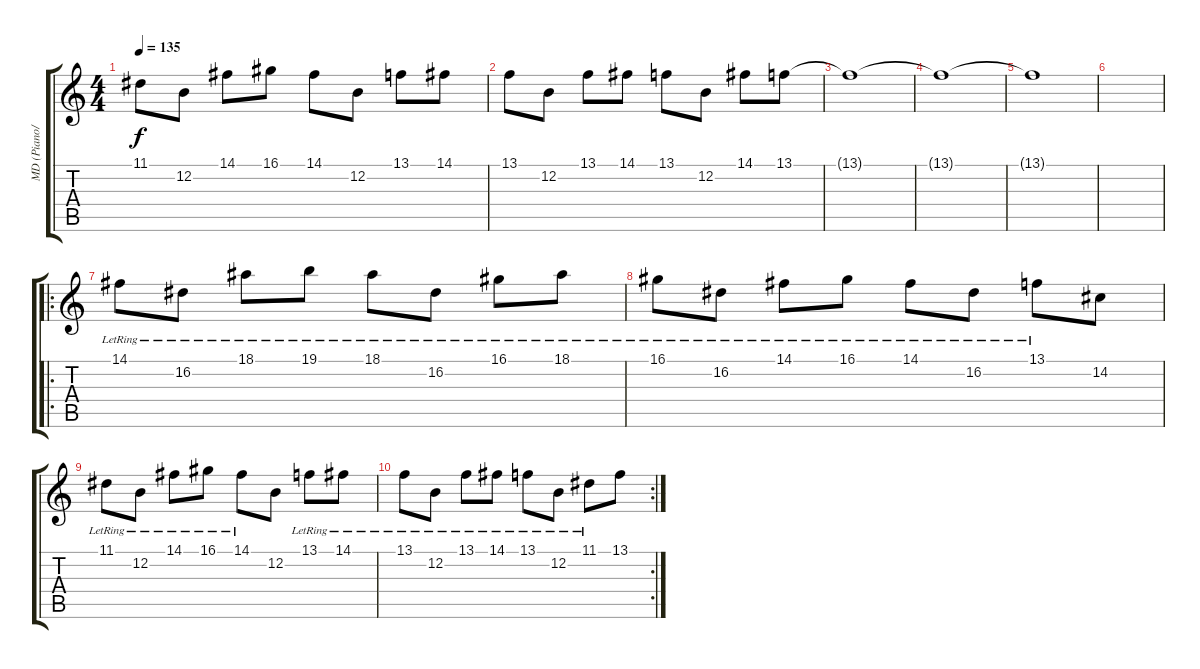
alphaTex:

\track ("MD (Piano/Strings)" "MD (Piano/") {instrument acousticgrandpiano}
\staff {score tabs}
\tuning (E4 B3 G3 D3 A2 E2) {hide}
\ts (4 4)
\tempo 135
\clef g2
\ks c
11.1.8{dy f} 12.2.8 14.1.8 16.1.8 14.1.8 12.2.8 13.1.8 14.1.8 |
13.1.8 12.2.8 13.1.8 14.1.8 13.1.8 12.2.8 14.1.8 13.1.8 |
13.1{t}.1{volume 0} |
13.1{t}.1 |
13.1{t}.1 |
|
\ro
14.1{lr}.8{volume 14 instrument acousticgrandpiano} 16.2{lr}.8 18.1{lr}.8 19.1{lr}.8 18.1{lr}.8 16.2{lr}.8 16.1{lr}.8 18.1{lr}.8 |
16.1{lr}.8 16.2{lr}.8 14.1{lr}.8 16.1{lr}.8 14.1{lr}.8 16.2{lr}.8 13.1{lr}.8 14.2.8 |
11.1{lr}.8 12.2{lr}.8 14.1{lr}.8 16.1{lr}.8 14.1{lr}.8 12.2.8 13.1{lr}.8 14.1{lr}.8 |
\rc 2
13.1{lr}.8 12.2{lr}.8 13.1{lr}.8 14.1{lr}.8 13.1{lr}.8 12.2{lr}.8 11.1{lr}.8 13.1.8
